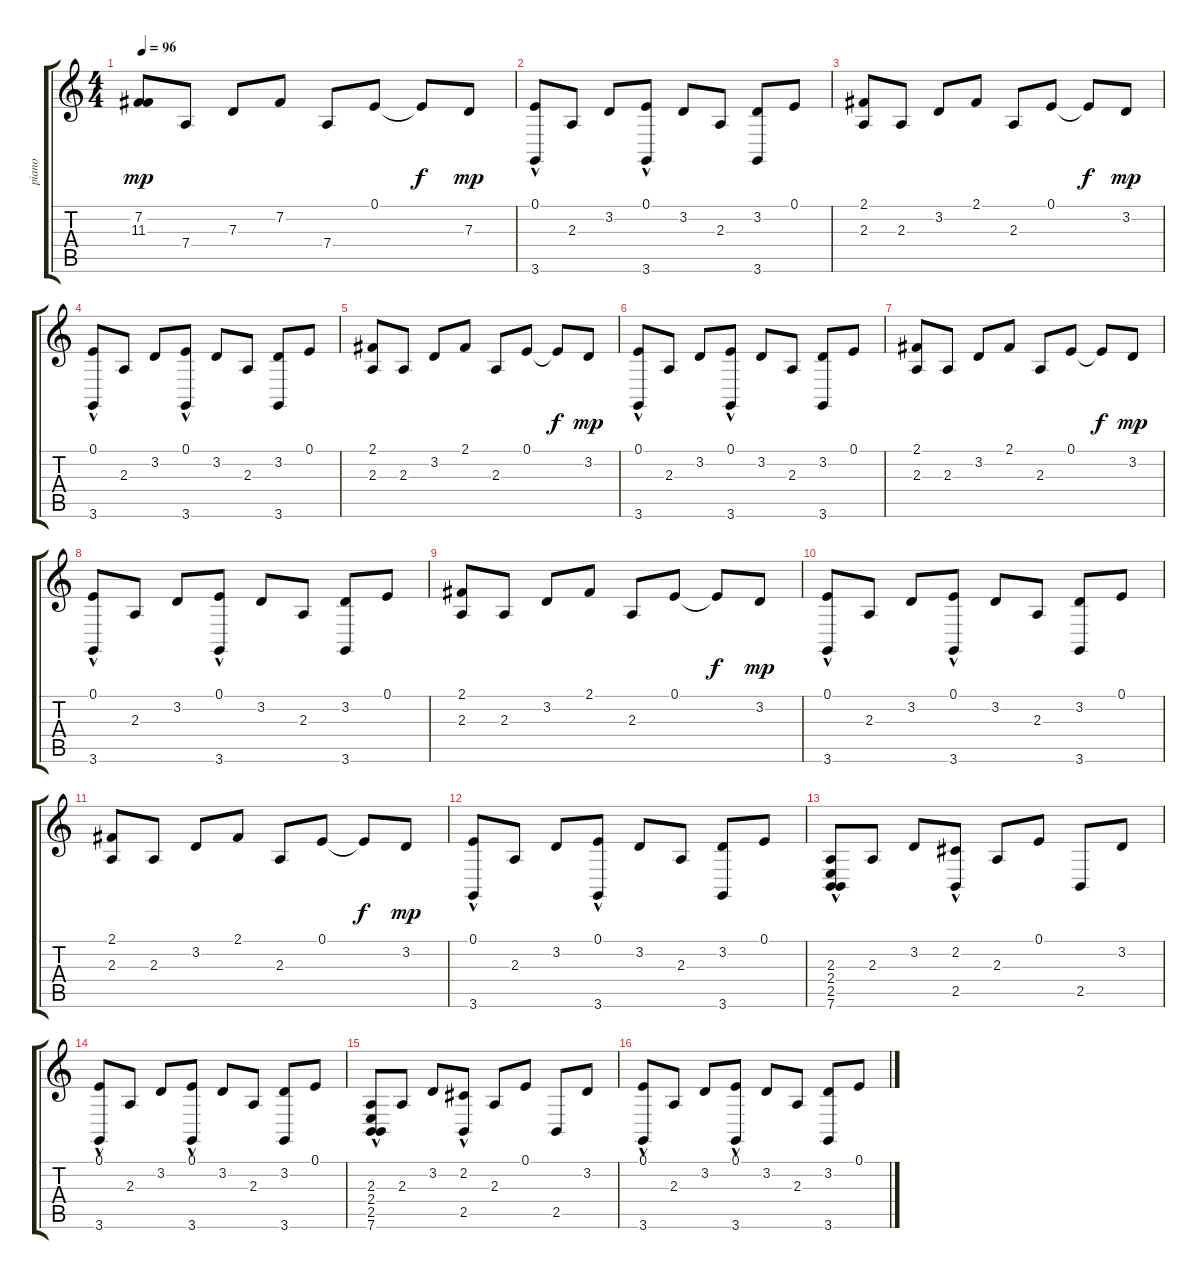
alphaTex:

\track ("piano" "piano") {instrument acousticgrandpiano}
\staff {score tabs}
\tuning (E4 B3 G3 D3 A2 E2) {hide}
\ts (4 4)
\tempo 96
\clef g2
\ks c
(7.2 11.3).8{dy mp} 7.4.8 7.3.8 7.2.8 7.4.8 0.1.8 0.1{t}.8{dy f} 7.3.8{dy mp} |
(0.1 3.6{hac}).8 2.3.8 3.2.8 (0.1 3.6{hac}).8 3.2.8 2.3.8 (3.2 3.6).8 0.1.8 |
(2.1 2.3).8 2.3.8 3.2.8 2.1.8 2.3.8 0.1.8 0.1{t}.8{dy f} 3.2.8{dy mp} |
(0.1 3.6{hac}).8 2.3.8 3.2.8 (0.1 3.6{hac}).8 3.2.8 2.3.8 (3.2 3.6).8 0.1.8 |
(2.1 2.3).8 2.3.8 3.2.8 2.1.8 2.3.8 0.1.8 0.1{t}.8{dy f} 3.2.8{dy mp} |
(0.1 3.6{hac}).8 2.3.8 3.2.8 (0.1 3.6{hac}).8 3.2.8 2.3.8 (3.2 3.6).8 0.1.8 |
(2.1 2.3).8 2.3.8 3.2.8 2.1.8 2.3.8 0.1.8 0.1{t}.8{dy f} 3.2.8{dy mp} |
(0.1 3.6{hac}).8 2.3.8 3.2.8 (0.1 3.6{hac}).8 3.2.8 2.3.8 (3.2 3.6).8 0.1.8 |
(2.1 2.3).8 2.3.8 3.2.8 2.1.8 2.3.8 0.1.8 0.1{t}.8{dy f} 3.2.8{dy mp} |
(0.1 3.6{hac}).8 2.3.8 3.2.8 (0.1 3.6{hac}).8 3.2.8 2.3.8 (3.2 3.6).8 0.1.8 |
(2.1 2.3).8 2.3.8 3.2.8 2.1.8 2.3.8 0.1.8 0.1{t}.8{dy f} 3.2.8{dy mp} |
(0.1 3.6{hac}).8 2.3.8 3.2.8 (0.1 3.6{hac}).8 3.2.8 2.3.8 (3.2 3.6).8 0.1.8 |
(2.3 2.4 2.5{hac} 7.6{hac}).8 2.3.8 3.2.8 (2.2 2.5{hac}).8 2.3.8 0.1.8 2.5.8 3.2.8 |
(0.1 3.6{hac}).8 2.3.8 3.2.8 (0.1 3.6{hac}).8 3.2.8 2.3.8 (3.2 3.6).8 0.1.8 |
(2.3 2.4 2.5{hac} 7.6{hac}).8 2.3.8 3.2.8 (2.2 2.5{hac}).8 2.3.8 0.1.8 2.5.8 3.2.8 |
(0.1 3.6{hac}).8 2.3.8 3.2.8 (0.1 3.6{hac}).8 3.2.8 2.3.8 (3.2 3.6).8 0.1.8
